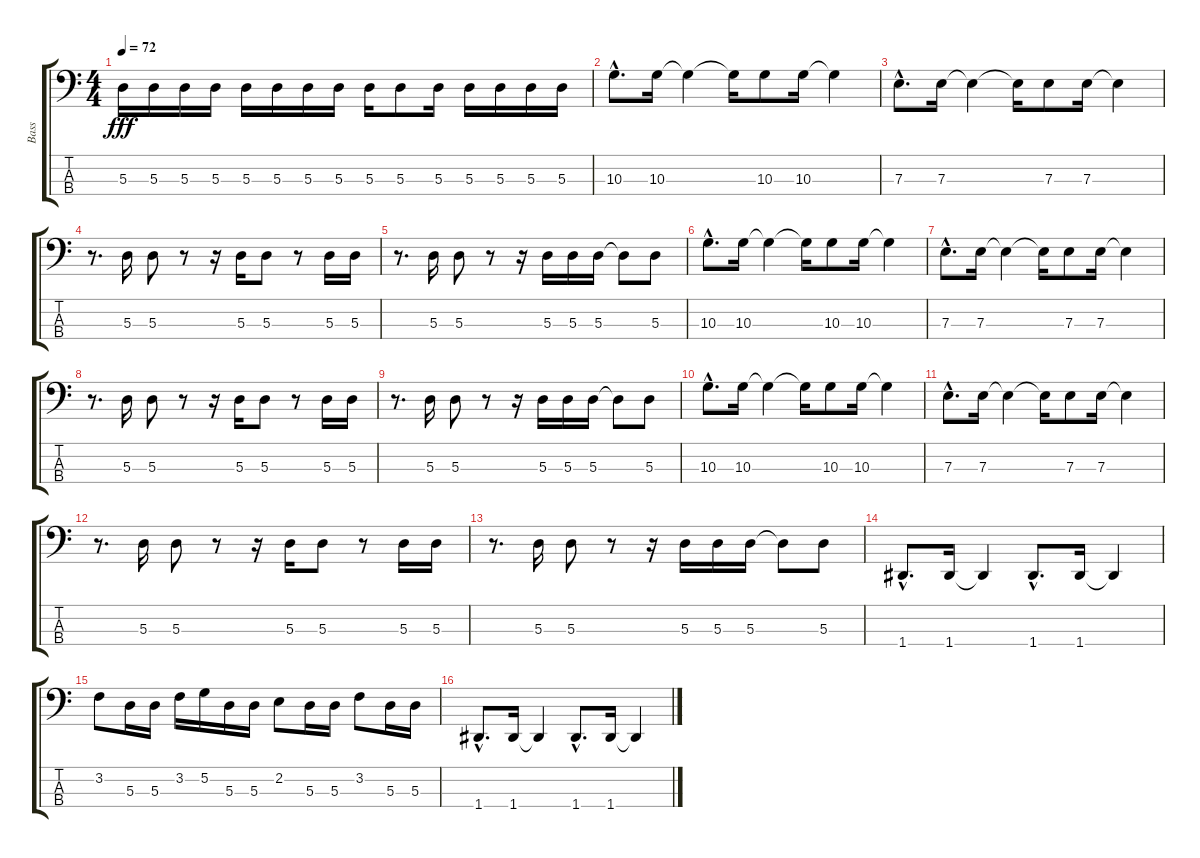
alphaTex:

\track ("Bass" "Bass") {instrument slapbass1}
\staff {score tabs}
\tuning (G2 D2 A1 D1) {hide}
\ts (4 4)
\tempo 72
\clef f4
\ks c
5.3.16{dy fff} 5.3.16 5.3.16 5.3.16 5.3.16 5.3.16 5.3.16 5.3.16 5.3.16 5.3.8 5.3.16 5.3.16 5.3.16 5.3.16 5.3.16 |
10.3{hac}.8{d} 10.3.16 10.3{t}.4 10.3{t}.16 10.3.8 10.3.16 10.3{t}.4 |
7.3{hac}.8{d} 7.3.16 7.3{t}.4 7.3{t}.16 7.3.8 7.3.16 7.3{t}.4 |
r.8{d} 5.3.16 5.3.8 r.8 r.16 5.3.16 5.3.8 r.8 5.3.16 5.3.16 |
r.8{d} 5.3.16 5.3.8 r.8 r.16 5.3.16 5.3.16 5.3.16 5.3{t}.8 5.3.8 |
10.3{hac}.8{d} 10.3.16 10.3{t}.4 10.3{t}.16 10.3.8 10.3.16 10.3{t}.4 |
7.3{hac}.8{d} 7.3.16 7.3{t}.4 7.3{t}.16 7.3.8 7.3.16 7.3{t}.4 |
r.8{d} 5.3.16 5.3.8 r.8 r.16 5.3.16 5.3.8 r.8 5.3.16 5.3.16 |
r.8{d} 5.3.16 5.3.8 r.8 r.16 5.3.16 5.3.16 5.3.16 5.3{t}.8 5.3.8 |
10.3{hac}.8{d} 10.3.16 10.3{t}.4 10.3{t}.16 10.3.8 10.3.16 10.3{t}.4 |
7.3{hac}.8{d} 7.3.16 7.3{t}.4 7.3{t}.16 7.3.8 7.3.16 7.3{t}.4 |
r.8{d} 5.3.16 5.3.8 r.8 r.16 5.3.16 5.3.8 r.8 5.3.16 5.3.16 |
r.8{d} 5.3.16 5.3.8 r.8 r.16 5.3.16 5.3.16 5.3.16 5.3{t}.8 5.3.8 |
1.4{hac}.8{d} 1.4.16 1.4{t}.4 1.4{hac}.8{d} 1.4.16 1.4{t}.4 |
3.2.8 5.3.16 5.3.16 3.2.16 5.2.16 5.3.16 5.3.16 2.2.8 5.3.16 5.3.16 3.2.8 5.3.16 5.3.16 |
1.4{hac}.8{d} 1.4.16 1.4{t}.4 1.4{hac}.8{d} 1.4.16 1.4{t}.4
